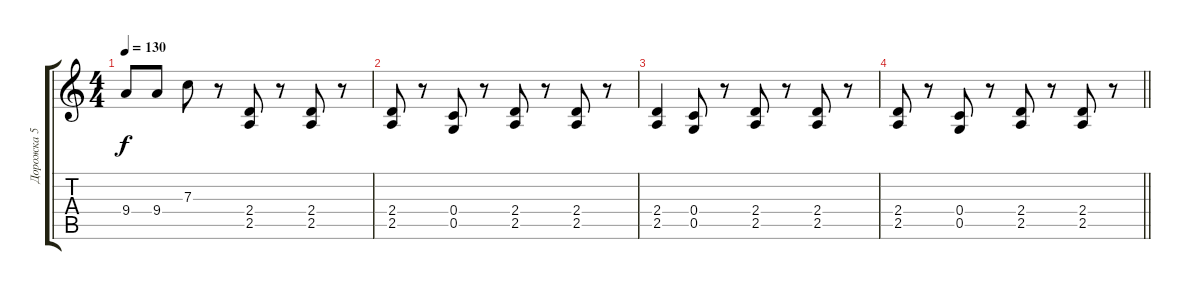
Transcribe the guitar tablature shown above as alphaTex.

\track ("Дорожка 5" "Дорожка 5") {instrument distortionguitar}
\staff {score tabs}
\tuning (D4 A3 F3 C3 G2 C2) {hide}
\ts (4 4)
\tempo 130
\clef g2
\ks c
9.4.8{dy f} 9.4.8 7.3.8 r.8 (2.4 2.5).8 r.8 (2.4 2.5).8 r.8 |
(2.4 2.5).8 r.8 (0.4 0.5).8 r.8 (2.4 2.5).8 r.8 (2.4 2.5).8 r.8 |
(2.4 2.5).4 (0.4 0.5).8 r.8 (2.4 2.5).8 r.8 (2.4 2.5).8 r.8 |
\barLineRight lightlight
(2.4 2.5).8 r.8 (0.4 0.5).8 r.8 (2.4 2.5).8 r.8 (2.4 2.5).8 r.8
